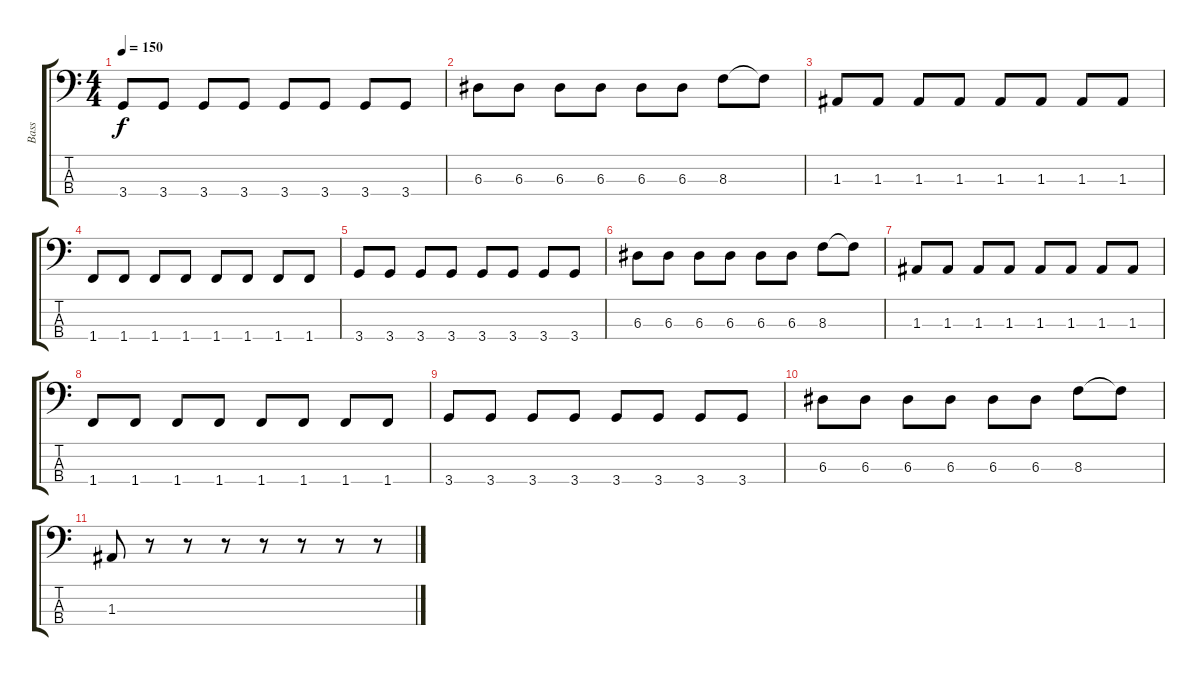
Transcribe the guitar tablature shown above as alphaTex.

\track ("Bass" "Bass") {instrument electricbassfinger}
\staff {score tabs}
\tuning (G2 D2 A1 E1) {hide}
\ts (4 4)
\tempo 150
\clef f4
\ks c
3.4.8{dy f} 3.4.8 3.4.8 3.4.8 3.4.8 3.4.8 3.4.8 3.4.8 |
6.3.8 6.3.8 6.3.8 6.3.8 6.3.8 6.3.8 8.3.8 8.3{t}.8 |
1.3.8 1.3.8 1.3.8 1.3.8 1.3.8 1.3.8 1.3.8 1.3.8 |
1.4.8 1.4.8 1.4.8 1.4.8 1.4.8 1.4.8 1.4.8 1.4.8 |
3.4.8 3.4.8 3.4.8 3.4.8 3.4.8 3.4.8 3.4.8 3.4.8 |
6.3.8 6.3.8 6.3.8 6.3.8 6.3.8 6.3.8 8.3.8 8.3{t}.8 |
1.3.8 1.3.8 1.3.8 1.3.8 1.3.8 1.3.8 1.3.8 1.3.8 |
1.4.8 1.4.8 1.4.8 1.4.8 1.4.8 1.4.8 1.4.8 1.4.8 |
3.4.8 3.4.8 3.4.8 3.4.8 3.4.8 3.4.8 3.4.8 3.4.8 |
6.3.8 6.3.8 6.3.8 6.3.8 6.3.8 6.3.8 8.3.8 8.3{t}.8 |
1.3.8 r.8 r.8 r.8 r.8 r.8 r.8 r.8
